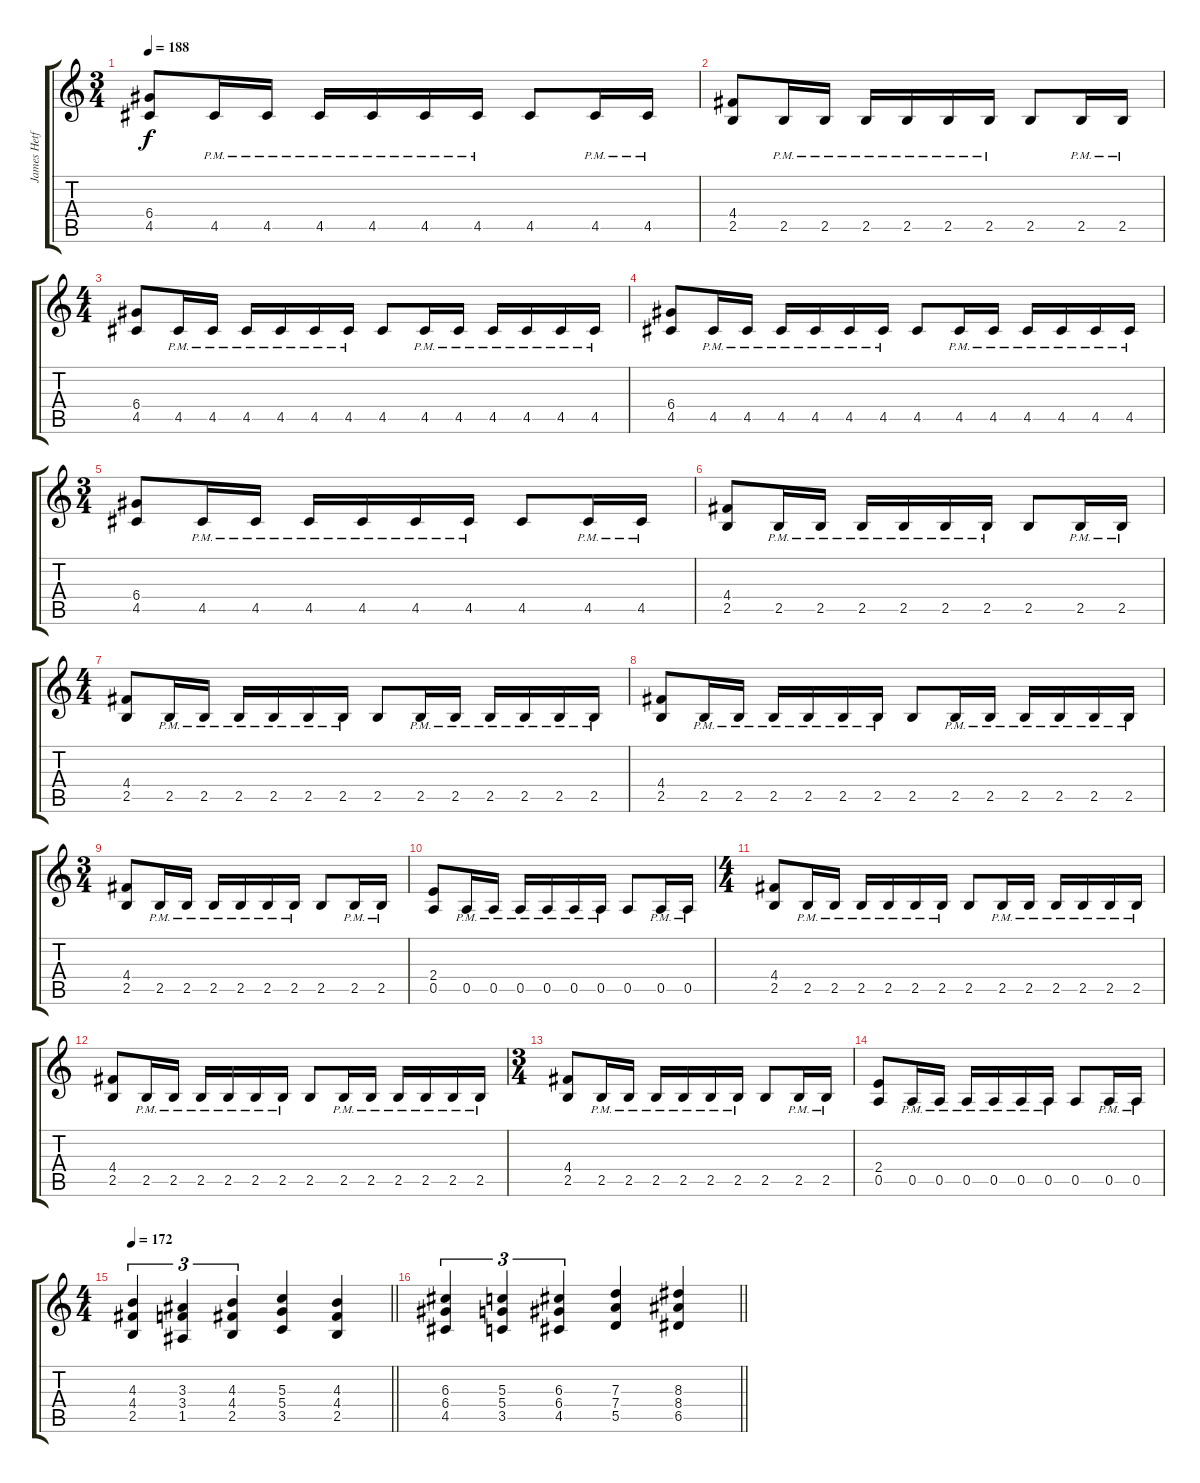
\track ("James Hetfield Rhythm" "James Hetf") {instrument distortionguitar}
\staff {score tabs}
\tuning (E4 B3 G3 D3 A2 E2) {hide}
\ts (3 4)
\tempo 188
\clef g2
\ks c
(6.4 4.5).8{dy f} 4.5{pm}.16 4.5{pm}.16 4.5{pm}.16 4.5{pm}.16 4.5{pm}.16 4.5{pm}.16 4.5.8 4.5{pm}.16 4.5{pm}.16 |
(4.4 2.5).8 2.5{pm}.16 2.5{pm}.16 2.5{pm}.16 2.5{pm}.16 2.5{pm}.16 2.5{pm}.16 2.5.8 2.5{pm}.16 2.5{pm}.16 |
\ts (4 4)
(6.4 4.5).8 4.5{pm}.16 4.5{pm}.16 4.5{pm}.16 4.5{pm}.16 4.5{pm}.16 4.5{pm}.16 4.5.8 4.5{pm}.16 4.5{pm}.16 4.5{pm}.16 4.5{pm}.16 4.5{pm}.16 4.5{pm}.16 |
(6.4 4.5).8 4.5{pm}.16 4.5{pm}.16 4.5{pm}.16 4.5{pm}.16 4.5{pm}.16 4.5{pm}.16 4.5.8 4.5{pm}.16 4.5{pm}.16 4.5{pm}.16 4.5{pm}.16 4.5{pm}.16 4.5{pm}.16 |
\ts (3 4)
(6.4 4.5).8 4.5{pm}.16 4.5{pm}.16 4.5{pm}.16 4.5{pm}.16 4.5{pm}.16 4.5{pm}.16 4.5.8 4.5{pm}.16 4.5{pm}.16 |
(4.4 2.5).8 2.5{pm}.16 2.5{pm}.16 2.5{pm}.16 2.5{pm}.16 2.5{pm}.16 2.5{pm}.16 2.5.8 2.5{pm}.16 2.5{pm}.16 |
\ts (4 4)
(4.4 2.5).8 2.5{pm}.16 2.5{pm}.16 2.5{pm}.16 2.5{pm}.16 2.5{pm}.16 2.5{pm}.16 2.5.8 2.5{pm}.16 2.5{pm}.16 2.5{pm}.16 2.5{pm}.16 2.5{pm}.16 2.5{pm}.16 |
(4.4 2.5).8 2.5{pm}.16 2.5{pm}.16 2.5{pm}.16 2.5{pm}.16 2.5{pm}.16 2.5{pm}.16 2.5.8 2.5{pm}.16 2.5{pm}.16 2.5{pm}.16 2.5{pm}.16 2.5{pm}.16 2.5{pm}.16 |
\ts (3 4)
(4.4 2.5).8 2.5{pm}.16 2.5{pm}.16 2.5{pm}.16 2.5{pm}.16 2.5{pm}.16 2.5{pm}.16 2.5.8 2.5{pm}.16 2.5{pm}.16 |
(2.4 0.5).8 0.5{pm}.16 0.5{pm}.16 0.5{pm}.16 0.5{pm}.16 0.5{pm}.16 0.5{pm}.16 0.5.8 0.5{pm}.16 0.5{pm}.16 |
\ts (4 4)
(4.4 2.5).8 2.5{pm}.16 2.5{pm}.16 2.5{pm}.16 2.5{pm}.16 2.5{pm}.16 2.5{pm}.16 2.5.8 2.5{pm}.16 2.5{pm}.16 2.5{pm}.16 2.5{pm}.16 2.5{pm}.16 2.5{pm}.16 |
(4.4 2.5).8 2.5{pm}.16 2.5{pm}.16 2.5{pm}.16 2.5{pm}.16 2.5{pm}.16 2.5{pm}.16 2.5.8 2.5{pm}.16 2.5{pm}.16 2.5{pm}.16 2.5{pm}.16 2.5{pm}.16 2.5{pm}.16 |
\ts (3 4)
(4.4 2.5).8 2.5{pm}.16 2.5{pm}.16 2.5{pm}.16 2.5{pm}.16 2.5{pm}.16 2.5{pm}.16 2.5.8 2.5{pm}.16 2.5{pm}.16 |
(2.4 0.5).8 0.5{pm}.16 0.5{pm}.16 0.5{pm}.16 0.5{pm}.16 0.5{pm}.16 0.5{pm}.16 0.5.8 0.5{pm}.16 0.5{pm}.16 |
\ts (4 4)
\tempo 172
\barLineRight lightlight
(4.3 4.4 2.5).4{tu (3 2)} (3.3 3.4 1.5).4{tu (3 2)} (4.3 4.4 2.5).4{tu (3 2)} (5.3 5.4 3.5).4 (4.3 4.4 2.5).4 |
\section ("" "")
\barLineRight lightlight
(6.3 6.4 4.5).4{tu (3 2)} (5.3 5.4 3.5).4{tu (3 2)} (6.3 6.4 4.5).4{tu (3 2)} (7.3 7.4 5.5).4 (8.3 8.4 6.5).4
